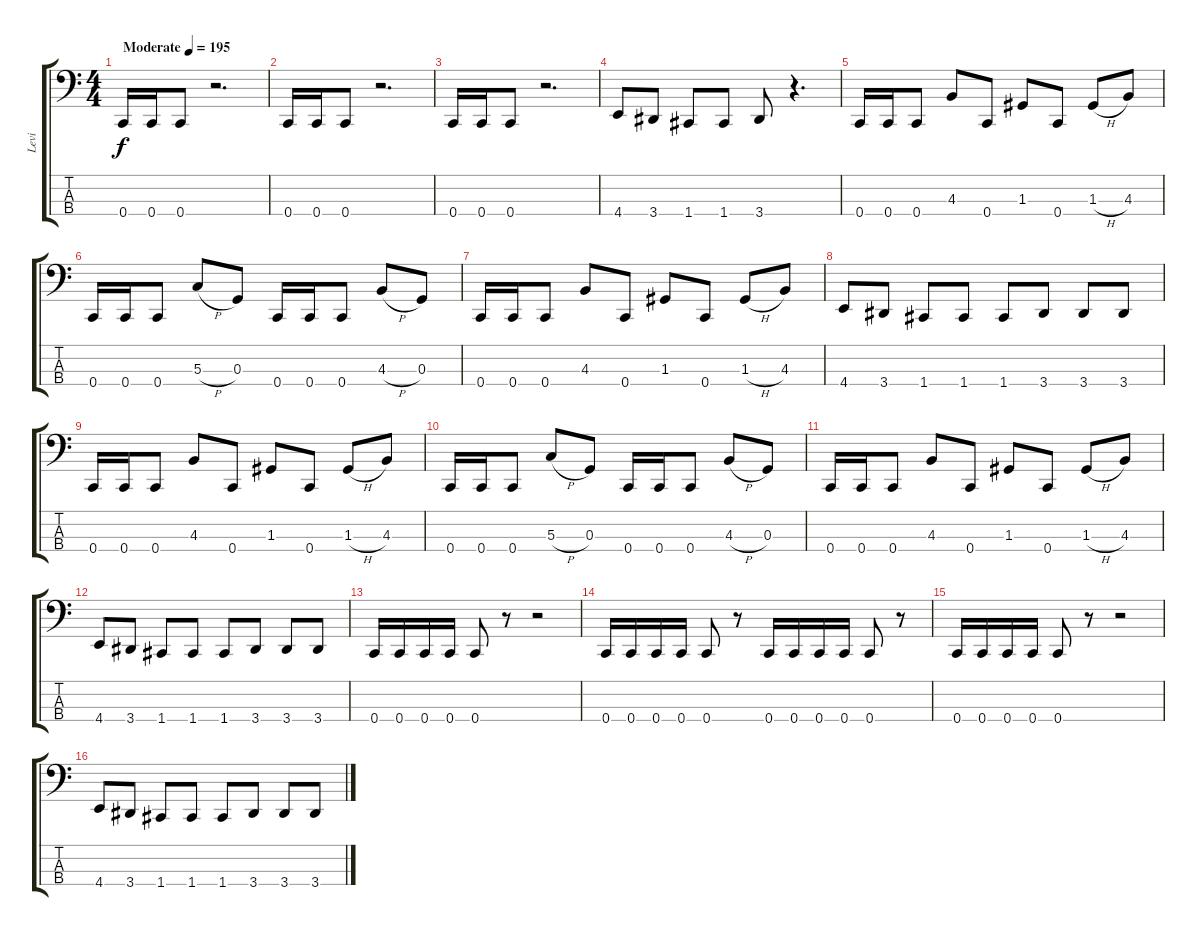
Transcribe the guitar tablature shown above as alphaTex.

\track ("Levi" "Levi") {instrument electricbasspick}
\staff {score tabs}
\tuning (F2 C2 G1 C1) {hide}
\ts (4 4)
\tempo (195 "Moderate")
\clef f4
\ks c
0.4.16{dy f instrument electricbasspick} 0.4.16 0.4.8 r.2{d} |
0.4.16 0.4.16 0.4.8 r.2{d} |
0.4.16 0.4.16 0.4.8 r.2{d} |
4.4.8 3.4.8 1.4.8 1.4.8 3.4.8 r.4{d} |
0.4.16 0.4.16 0.4.8 4.3.8 0.4.8 1.3.8 0.4.8 1.3{h}.8 4.3.8 |
0.4.16 0.4.16 0.4.8 5.3{h}.8 0.3.8 0.4.16 0.4.16 0.4.8 4.3{h}.8 0.3.8 |
0.4.16 0.4.16 0.4.8 4.3.8 0.4.8 1.3.8 0.4.8 1.3{h}.8 4.3.8 |
4.4.8 3.4.8 1.4.8 1.4.8 1.4.8 3.4.8 3.4.8 3.4.8 |
0.4.16 0.4.16 0.4.8 4.3.8 0.4.8 1.3.8 0.4.8 1.3{h}.8 4.3.8 |
0.4.16 0.4.16 0.4.8 5.3{h}.8 0.3.8 0.4.16 0.4.16 0.4.8 4.3{h}.8 0.3.8 |
0.4.16 0.4.16 0.4.8 4.3.8 0.4.8 1.3.8 0.4.8 1.3{h}.8 4.3.8 |
4.4.8 3.4.8 1.4.8 1.4.8 1.4.8 3.4.8 3.4.8 3.4.8 |
0.4.16 0.4.16 0.4.16 0.4.16 0.4.8 r.8 r.2 |
0.4.16 0.4.16 0.4.16 0.4.16 0.4.8 r.8 0.4.16 0.4.16 0.4.16 0.4.16 0.4.8 r.8 |
0.4.16 0.4.16 0.4.16 0.4.16 0.4.8 r.8 r.2 |
4.4.8 3.4.8 1.4.8 1.4.8 1.4.8 3.4.8 3.4.8 3.4.8
